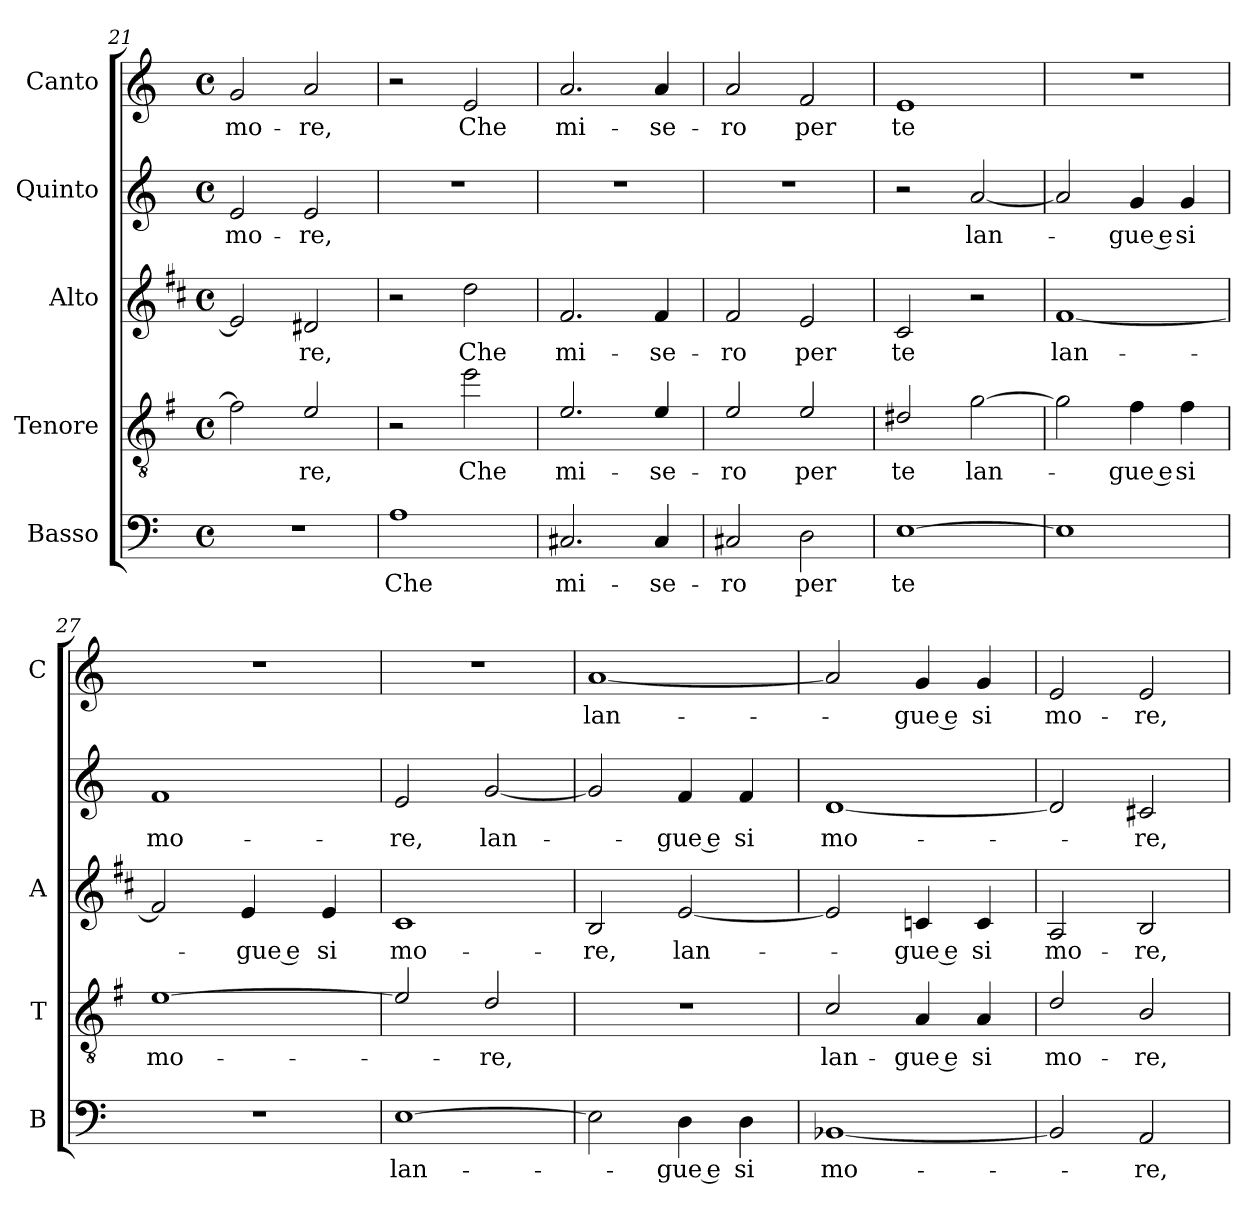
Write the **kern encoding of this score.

**kern	**text	**kern	**text	**kern	**text	**kern	**text	**kern	**text
*part5	*part5	*part4	*part4	*part3	*part3	*part2	*part2	*part1	*part1
*staff5	*staff5	*staff4	*staff4	*staff3	*staff3	*staff2	*staff2	*staff1	*staff1
*I"Basso	*	*I"Tenore	*	*I"Alto	*	*I"Quinto	*	*I"Canto	*
*I'B	*	*I'T	*	*I'A	*	*	*	*I'C	*
*clefF4	*	*clefGv2	*	*clefG2	*	*clefG2	*	*clefG2	*
*	*	*ITrd4c7	*	*ITrd1c2	*	*	*	*	*
*k[]	*	*k[]	*	*k[]	*	*k[]	*	*k[]	*
*C:	*	*C:	*	*C:	*	*C:	*	*C:	*
*M4/4	*	*M4/4	*	*M4/4	*	*M4/4	*	*M4/4	*
*met(c)	*	*met(c)	*	*met(c)	*	*met(c)	*	*met(c)	*
=21	=21	=21	=21	=21	=21	=21	=21	=21	=21
!	!	!	!	!	!	!	!LO:LY:b	!	!LO:LY:b
1r	.	2B-\]	.	2d/]	.	2e/	mo-	2g/	mo-
!	!	!	!LO:LY:b	!	!LO:LY:b	!	!LO:LY:b	!	!LO:LY:b
.	.	2A/	-re,	2c#X/	-re,	2e/	-re,	2a/	-re,
=22	=22	=22	=22	=22	=22	=22	=22	=22	=22
!	!LO:LY:b	!	!	!	!	!	!	!	!
1A	Che	2r	.	2r	.	1r	.	2r	.
!	!	!	!LO:LY:b	!	!LO:LY:b	!	!	!	!LO:LY:b
.	.	2a\	Che	2cc\	Che	.	.	2e/	Che
=23	=23	=23	=23	=23	=23	=23	=23	=23	=23
!	!LO:LY:b	!	!LO:LY:b	!	!LO:LY:b	!	!	!	!LO:LY:b
2.C#X/	mi-	2.A/	mi-	2.e/	mi-	1r	.	2.a/	mi-
!	!LO:LY:b	!	!LO:LY:b	!	!LO:LY:b	!	!	!	!LO:LY:b
4C#/	-se-	4A/	-se-	4e/	-se-	.	.	4a/	-se-
=24	=24	=24	=24	=24	=24	=24	=24	=24	=24
!	!LO:LY:b	!	!LO:LY:b	!	!LO:LY:b	!	!	!	!LO:LY:b
2C#X/	-ro	2A/	-ro	2e/	-ro	1r	.	2a/	-ro
!	!LO:LY:b	!	!LO:LY:b	!	!LO:LY:b	!	!	!	!LO:LY:b
2D\	per	2A/	per	2d/	per	.	.	2f/	per
=25	=25	=25	=25	=25	=25	=25	=25	=25	=25
!	!LO:LY:b	!	!LO:LY:b	!	!LO:LY:b	!	!	!	!LO:LY:b
[1E	te	2G#X/	te	2B/	te	2r	.	1e	te
!	!	!	!LO:LY:b	!	!	!	!LO:LY:b	!	!
.	.	[2c\	lan-	2r	.	[2a/	lan-	.	.
=26	=26	=26	=26	=26	=26	=26	=26	=26	=26
!	!	!	!	!	!LO:LY:b	!	!	!	!
1E]	.	2c\]	.	[1e	lan-	2a/]	.	1r	.
!	!	!	!LO:LY:b	!	!	!	!LO:LY:b	!	!
.	.	4B\	-gue e	.	.	4g/	-gue e	.	.
!	!	!	!LO:LY:b	!	!	!	!LO:LY:b	!	!
.	.	4B\	si	.	.	4g/	si	.	.
!!LO:LB:g=z
=27	=27	=27	=27	=27	=27	=27	=27	=27	=27
!	!	!	!LO:LY:b	!	!	!	!LO:LY:b	!	!
1r	.	[1A	mo-	2e/]	.	1f	mo-	1r	.
!	!	!	!	!	!LO:LY:b	!	!	!	!
.	.	.	.	4d/	-gue e	.	.	.	.
!	!	!	!	!	!LO:LY:b	!	!	!	!
.	.	.	.	4d/	si	.	.	.	.
=28	=28	=28	=28	=28	=28	=28	=28	=28	=28
!	!LO:LY:b	!	!	!	!LO:LY:b	!	!LO:LY:b	!	!
[1E	lan-	2A/]	.	1B	mo-	2e/	-re,	1r	.
!	!	!	!LO:LY:b	!	!	!	!LO:LY:b	!	!
.	.	2G/	-re,	.	.	[2g/	lan-	.	.
=29	=29	=29	=29	=29	=29	=29	=29	=29	=29
!	!	!	!	!	!LO:LY:b	!	!	!	!LO:LY:b
2E\]	.	1r	.	2A/	-re,	2g/]	.	[1a	lan-
!	!LO:LY:b	!	!	!	!LO:LY:b	!	!LO:LY:b	!	!
4D\	-gue e	.	.	[2d/	lan-	4f/	-gue e	.	.
!	!LO:LY:b	!	!	!	!	!	!LO:LY:b	!	!
4D\	si	.	.	.	.	4f/	si	.	.
=30	=30	=30	=30	=30	=30	=30	=30	=30	=30
!	!LO:LY:b	!	!LO:LY:b	!	!	!	!LO:LY:b	!	!
[1BB-X	mo-	2F/	lan-	2d/]	.	[1d	mo-	2a/]	.
!	!	!	!LO:LY:b	!	!LO:LY:b	!	!	!	!LO:LY:b
.	.	4D/	-gue e	4B-X/	-gue e	.	.	4g/	-gue e
!	!	!	!LO:LY:b	!	!LO:LY:b	!	!	!	!LO:LY:b
.	.	4D/	si	4B-/	si	.	.	4g/	si
=31	=31	=31	=31	=31	=31	=31	=31	=31	=31
!	!	!	!LO:LY:b	!	!LO:LY:b	!	!	!	!LO:LY:b
2BB-/]	.	2G/	mo-	2G/	mo-	2d/]	.	2e/	mo-
!	!LO:LY:b	!	!LO:LY:b	!	!LO:LY:b	!	!LO:LY:b	!	!LO:LY:b
2AA/	-re,	2E/	-re,	2A/	-re,	2c#X/	-re,	2e/	-re,
=	=	=	=	=	=	=	=	=	=
*-	*-	*-	*-	*-	*-	*-	*-	*-	*-
